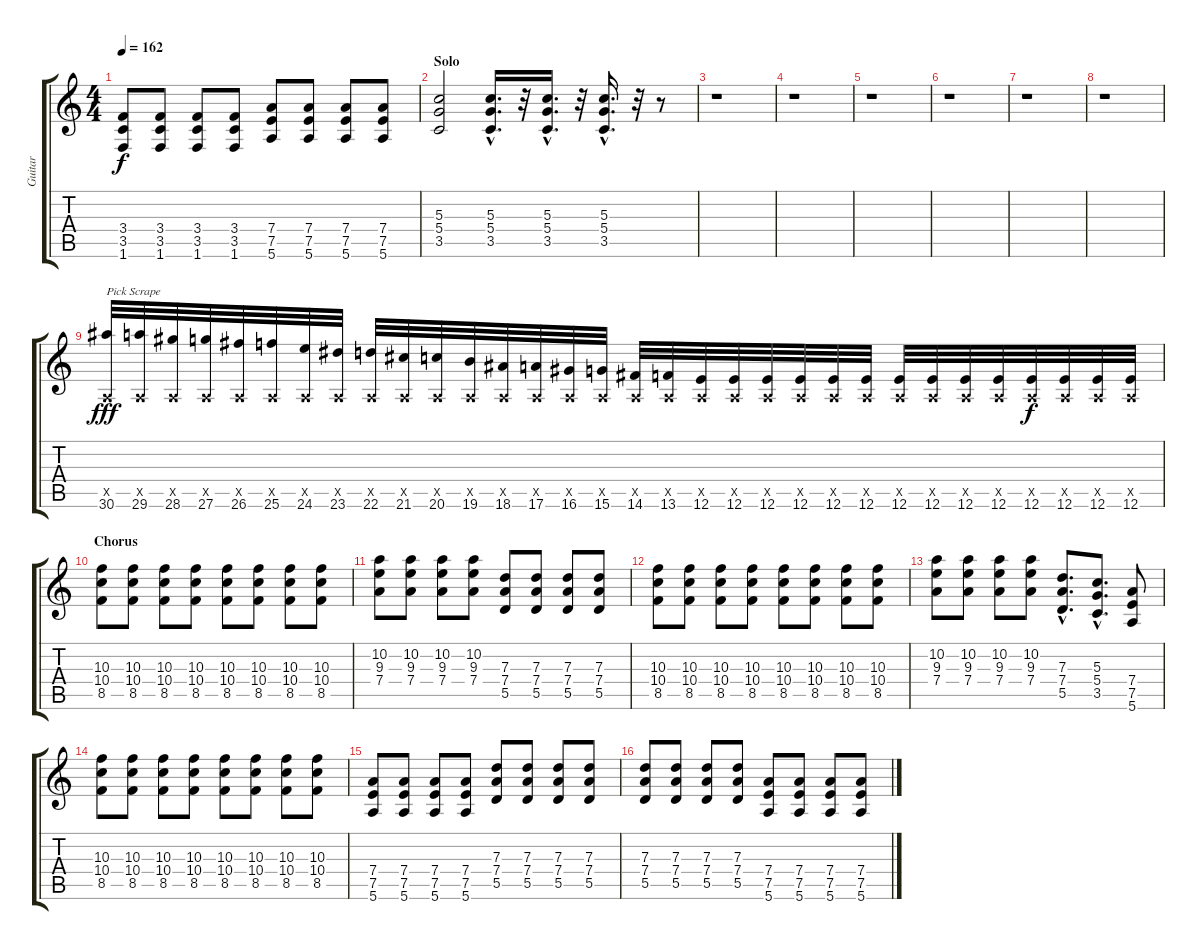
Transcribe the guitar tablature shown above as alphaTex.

\track ("Guitar" "Guitar") {instrument distortionguitar}
\staff {score tabs}
\tuning (E4 B3 G3 D3 A2 E2) {hide}
\ts (4 4)
\tempo 162
\clef g2
\ks c
(3.4 3.5 1.6).8{dy f} (3.4 3.5 1.6).8 (3.4 3.5 1.6).8 (3.4 3.5 1.6).8 (7.4 7.5 5.6).8 (7.4 7.5 5.6).8 (7.4 7.5 5.6).8 (7.4 7.5 5.6).8 |
\section ("" "Solo")
(5.3 5.4 3.5).2 (5.3{hac} 5.4{hac} 3.5{hac}).16{d balance 16} r.32 (5.3{hac} 5.4{hac} 3.5{hac}).16{d} r.32 (5.3{hac} 5.4{hac} 3.5{hac}).16{d} r.32 r.8 |
r.1 |
r.1 |
r.1 |
r.1 |
r.1 |
r.1 |
(0.5{x} 30.6).32{txt "Pick Scrape" dy fff balance 8} (0.5{x} 29.6).32 (0.5{x} 28.6).32 (0.5{x} 27.6).32 (0.5{x} 26.6).32 (0.5{x} 25.6).32 (0.5{x} 24.6).32 (0.5{x} 23.6).32 (0.5{x} 22.6).32 (0.5{x} 21.6).32 (0.5{x} 20.6).32 (0.5{x} 19.6).32 (0.5{x} 18.6).32 (0.5{x} 17.6).32 (0.5{x} 16.6).32 (0.5{x} 15.6).32 (0.5{x} 14.6).32 (0.5{x} 13.6).32 (0.5{x} 12.6).32 (0.5{x} 12.6).32 (0.5{x} 12.6).32 (0.5{x} 12.6).32 (0.5{x} 12.6).32 (0.5{x} 12.6).32 (0.5{x} 12.6).32 (0.5{x} 12.6).32 (0.5{x} 12.6).32 (0.5{x} 12.6).32 (0.5{x} 12.6).32{dy f} (0.5{x} 12.6).32 (0.5{x} 12.6).32 (0.5{x} 12.6).32 |
\section ("" "Chorus")
(10.3 10.4 8.5).8 (10.3 10.4 8.5).8 (10.3 10.4 8.5).8 (10.3 10.4 8.5).8 (10.3 10.4 8.5).8 (10.3 10.4 8.5).8 (10.3 10.4 8.5).8 (10.3 10.4 8.5).8 |
(10.2 9.3 7.4).8 (10.2 9.3 7.4).8 (10.2 9.3 7.4).8 (10.2 9.3 7.4).8 (7.3 7.4 5.5).8 (7.3 7.4 5.5).8 (7.3 7.4 5.5).8 (7.3 7.4 5.5).8 |
(10.3 10.4 8.5).8 (10.3 10.4 8.5).8 (10.3 10.4 8.5).8 (10.3 10.4 8.5).8 (10.3 10.4 8.5).8 (10.3 10.4 8.5).8 (10.3 10.4 8.5).8 (10.3 10.4 8.5).8 |
(10.2 9.3 7.4).8 (10.2 9.3 7.4).8 (10.2 9.3 7.4).8 (10.2 9.3 7.4).8 (7.3{hac} 7.4{hac} 5.5{hac}).8{d} (5.3{hac} 5.4{hac} 3.5{hac}).8{d} (7.4 7.5 5.6).8 |
(10.3 10.4 8.5).8 (10.3 10.4 8.5).8 (10.3 10.4 8.5).8 (10.3 10.4 8.5).8 (10.3 10.4 8.5).8 (10.3 10.4 8.5).8 (10.3 10.4 8.5).8 (10.3 10.4 8.5).8 |
(7.4 7.5 5.6).8 (7.4 7.5 5.6).8 (7.4 7.5 5.6).8 (7.4 7.5 5.6).8 (7.3 7.4 5.5).8 (7.3 7.4 5.5).8 (7.3 7.4 5.5).8 (7.3 7.4 5.5).8 |
(7.3 7.4 5.5).8 (7.3 7.4 5.5).8 (7.3 7.4 5.5).8 (7.3 7.4 5.5).8 (7.4 7.5 5.6).8 (7.4 7.5 5.6).8 (7.4 7.5 5.6).8 (7.4 7.5 5.6).8
